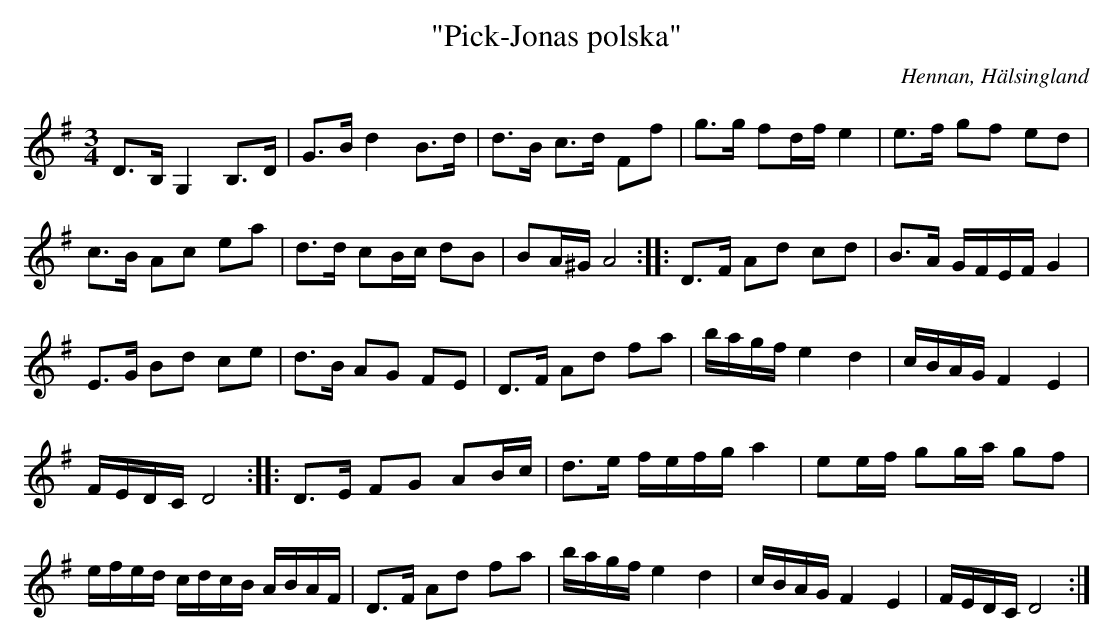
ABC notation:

X:1
T: "Pick-Jonas polska"
O: Hennan, Hälsingland
M: 3/4
L: 1/8
K: G
D>B, G,2 B,>D | G>B d2 B>d | d>B c>d Ff| g>g fd/f/ e2 | e>f gf ed |
c>B Ac ea | d>d cB/c/ dB | BA/^G/ A4 :: D>F Ad cd | B>A G/F/E/F/ G2 |
E>G Bd ce | d>B AG FE | D>F Ad fa | b/a/g/f/ e2 d2 | c/B/A/G/ F2 E2 |
F/E/D/C/ D4 :: D>E FG AB/c/ | d>e f/e/f/g/ a2 | ee/f/ gg/a/ gf |
e/f/e/d/ c/d/c/B/ A/B/A/F/ | D>F Ad fa | b/a/g/f/ e2 d2 | c/B/A/G/ F2 E2 | F/E/D/C/ D4 :|]
